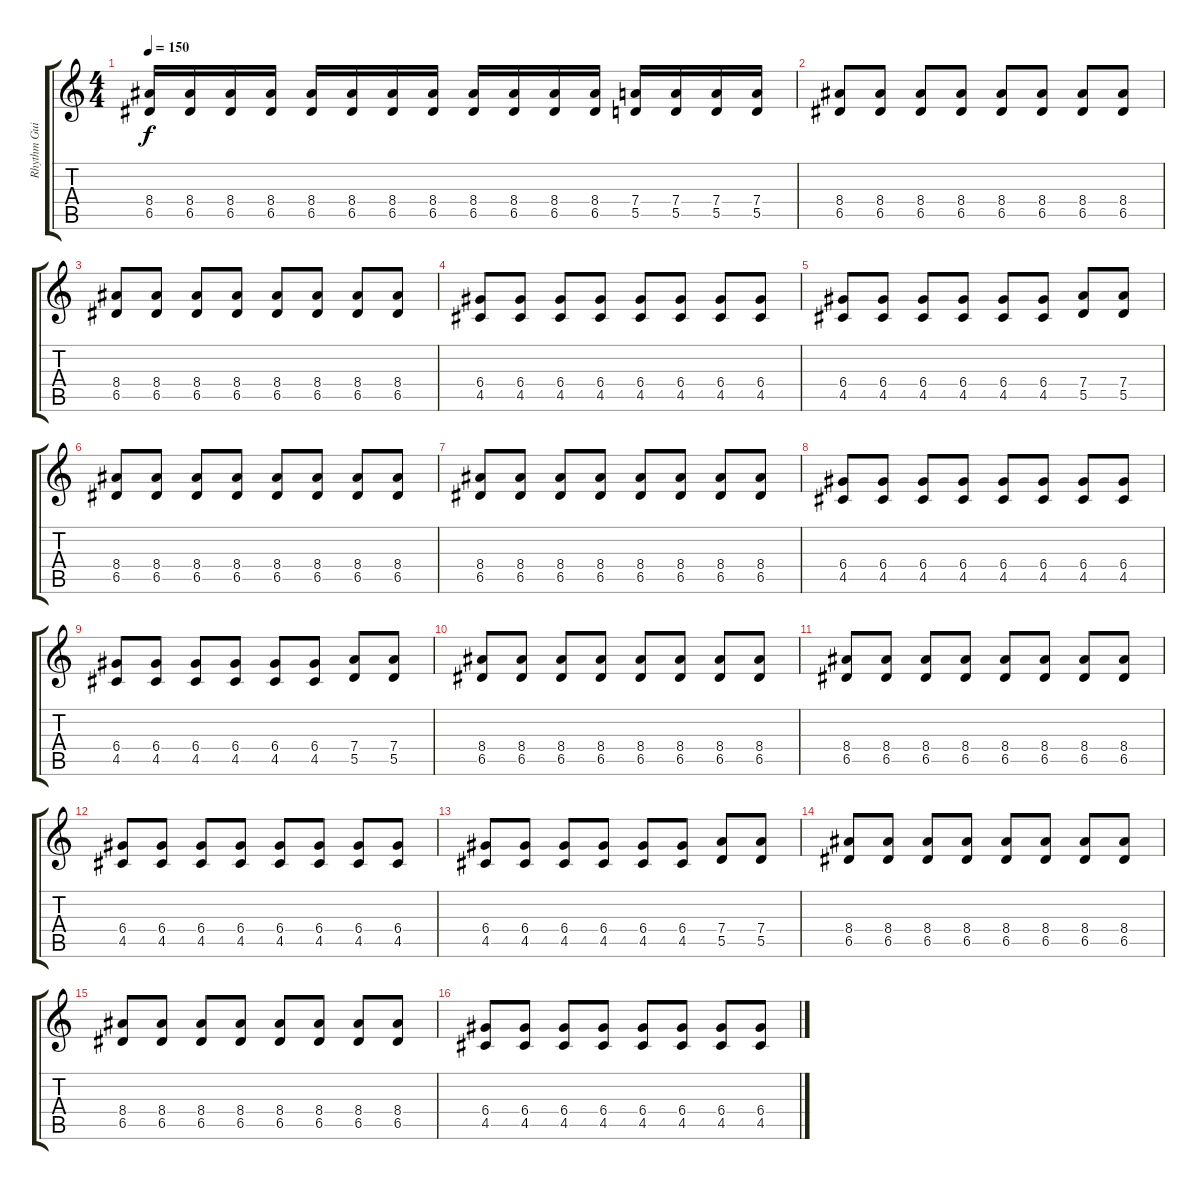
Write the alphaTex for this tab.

\track ("Rhythm Guitar" "Rhythm Gui") {instrument distortionguitar}
\staff {score tabs}
\tuning (E4 B3 G3 D3 A2 E2) {hide}
\ts (4 4)
\tempo 150
\clef g2
\ks c
(8.4 6.5).16{dy f} (8.4 6.5).16 (8.4 6.5).16 (8.4 6.5).16 (8.4 6.5).16 (8.4 6.5).16 (8.4 6.5).16 (8.4 6.5).16 (8.4 6.5).16 (8.4 6.5).16 (8.4 6.5).16 (8.4 6.5).16 (7.4 5.5).16 (7.4 5.5).16 (7.4 5.5).16 (7.4 5.5).16 |
(8.4 6.5).8 (8.4 6.5).8 (8.4 6.5).8 (8.4 6.5).8 (8.4 6.5).8 (8.4 6.5).8 (8.4 6.5).8 (8.4 6.5).8 |
(8.4 6.5).8 (8.4 6.5).8 (8.4 6.5).8 (8.4 6.5).8 (8.4 6.5).8 (8.4 6.5).8 (8.4 6.5).8 (8.4 6.5).8 |
(6.4 4.5).8 (6.4 4.5).8 (6.4 4.5).8 (6.4 4.5).8 (6.4 4.5).8 (6.4 4.5).8 (6.4 4.5).8 (6.4 4.5).8 |
(6.4 4.5).8 (6.4 4.5).8 (6.4 4.5).8 (6.4 4.5).8 (6.4 4.5).8 (6.4 4.5).8 (7.4 5.5).8 (7.4 5.5).8 |
(8.4 6.5).8 (8.4 6.5).8 (8.4 6.5).8 (8.4 6.5).8 (8.4 6.5).8 (8.4 6.5).8 (8.4 6.5).8 (8.4 6.5).8 |
(8.4 6.5).8 (8.4 6.5).8 (8.4 6.5).8 (8.4 6.5).8 (8.4 6.5).8 (8.4 6.5).8 (8.4 6.5).8 (8.4 6.5).8 |
(6.4 4.5).8 (6.4 4.5).8 (6.4 4.5).8 (6.4 4.5).8 (6.4 4.5).8 (6.4 4.5).8 (6.4 4.5).8 (6.4 4.5).8 |
(6.4 4.5).8 (6.4 4.5).8 (6.4 4.5).8 (6.4 4.5).8 (6.4 4.5).8 (6.4 4.5).8 (7.4 5.5).8 (7.4 5.5).8 |
(8.4 6.5).8 (8.4 6.5).8 (8.4 6.5).8 (8.4 6.5).8 (8.4 6.5).8 (8.4 6.5).8 (8.4 6.5).8 (8.4 6.5).8 |
(8.4 6.5).8 (8.4 6.5).8 (8.4 6.5).8 (8.4 6.5).8 (8.4 6.5).8 (8.4 6.5).8 (8.4 6.5).8 (8.4 6.5).8 |
(6.4 4.5).8 (6.4 4.5).8 (6.4 4.5).8 (6.4 4.5).8 (6.4 4.5).8 (6.4 4.5).8 (6.4 4.5).8 (6.4 4.5).8 |
(6.4 4.5).8 (6.4 4.5).8 (6.4 4.5).8 (6.4 4.5).8 (6.4 4.5).8 (6.4 4.5).8 (7.4 5.5).8 (7.4 5.5).8 |
(8.4 6.5).8 (8.4 6.5).8 (8.4 6.5).8 (8.4 6.5).8 (8.4 6.5).8 (8.4 6.5).8 (8.4 6.5).8 (8.4 6.5).8 |
(8.4 6.5).8 (8.4 6.5).8 (8.4 6.5).8 (8.4 6.5).8 (8.4 6.5).8 (8.4 6.5).8 (8.4 6.5).8 (8.4 6.5).8 |
(6.4 4.5).8 (6.4 4.5).8 (6.4 4.5).8 (6.4 4.5).8 (6.4 4.5).8 (6.4 4.5).8 (6.4 4.5).8 (6.4 4.5).8
